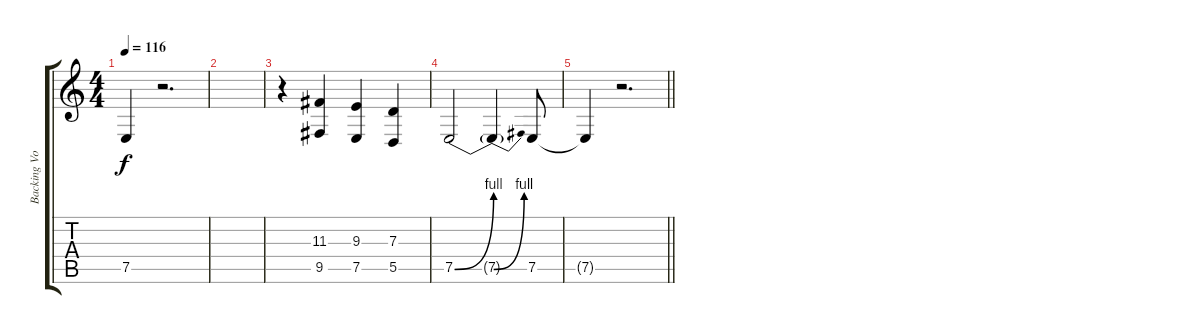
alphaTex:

\track ("Backing Vocals" "Backing Vo") {instrument lead6voice}
\staff {score tabs}
\tuning (E4 B3 G3 D3 A2 E2) {hide}
\ts (4 4)
\tempo 116
\clef g2
\ks c
7.5{t}.4{dy f} r.2{d} |
|
r.4 (11.3 9.5).4 (9.3 7.5).4 (7.3 5.5).4 |
7.5{be (bend 0 0 60 4)}.2 7.5{be (bend 0 0 60 4) t}.4{d} 7.5.8 |
\barLineRight lightlight
7.5{t}.4 r.2{d}
